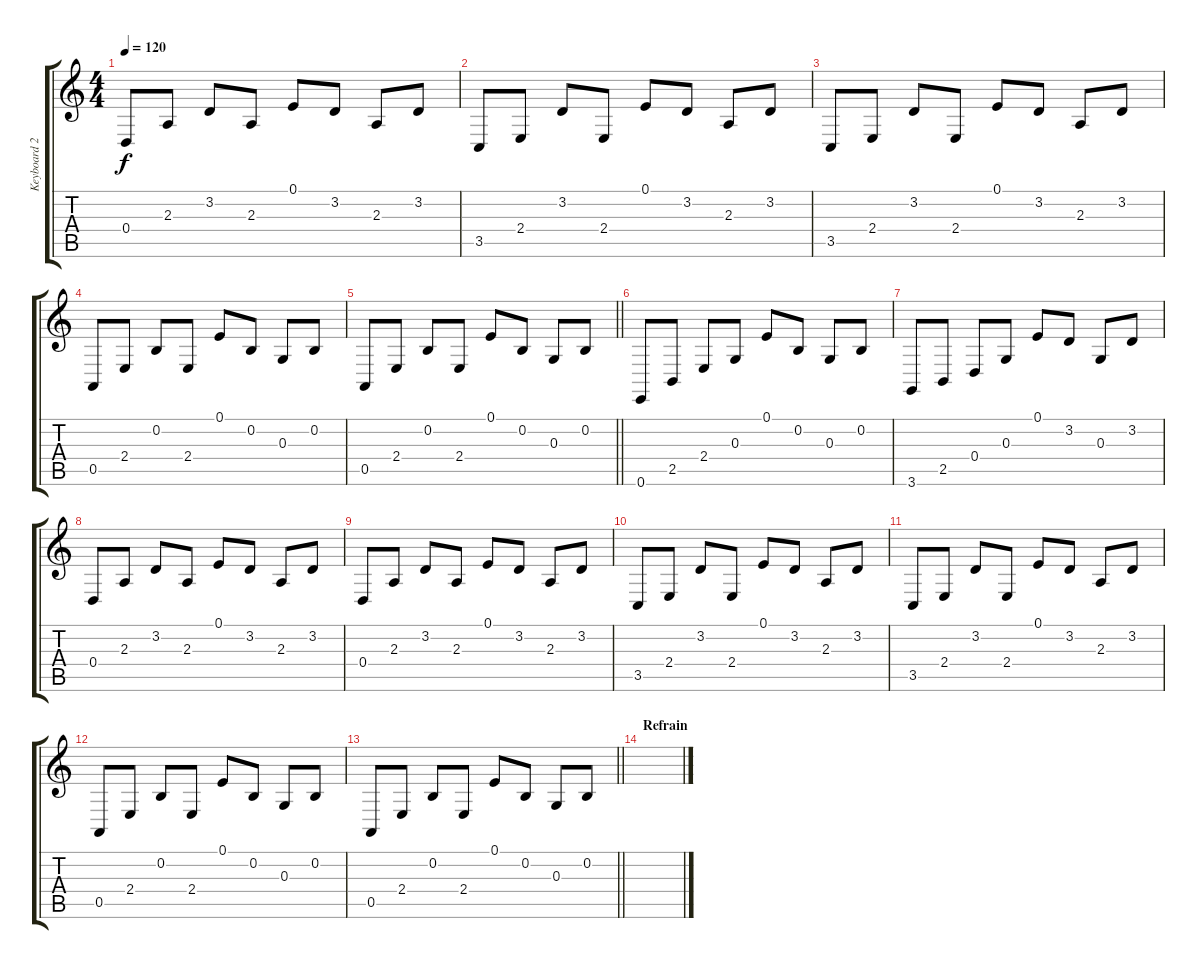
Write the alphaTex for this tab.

\track ("Keyboard 2" "Keyboard 2") {instrument pad4choir}
\staff {score tabs}
\tuning (E4 B3 G3 D3 A2 E2) {hide}
\ts (4 4)
\tempo 120
\clef g2
\ks c
0.4.8{dy f} 2.3.8 3.2.8 2.3.8 0.1.8 3.2.8 2.3.8 3.2.8 |
3.5.8 2.4.8 3.2.8 2.4.8 0.1.8 3.2.8 2.3.8 3.2.8 |
3.5.8 2.4.8 3.2.8 2.4.8 0.1.8 3.2.8 2.3.8 3.2.8 |
0.5.8 2.4.8 0.2.8 2.4.8 0.1.8 0.2.8 0.3.8 0.2.8 |
\barLineRight lightlight
0.5.8 2.4.8 0.2.8 2.4.8 0.1.8 0.2.8 0.3.8 0.2.8 |
0.6.8 2.5.8 2.4.8 0.3.8 0.1.8 0.2.8 0.3.8 0.2.8 |
3.6.8 2.5.8 0.4.8 0.3.8 0.1.8 3.2.8 0.3.8 3.2.8 |
0.4.8 2.3.8 3.2.8 2.3.8 0.1.8 3.2.8 2.3.8 3.2.8 |
0.4.8 2.3.8 3.2.8 2.3.8 0.1.8 3.2.8 2.3.8 3.2.8 |
3.5.8 2.4.8 3.2.8 2.4.8 0.1.8 3.2.8 2.3.8 3.2.8 |
3.5.8 2.4.8 3.2.8 2.4.8 0.1.8 3.2.8 2.3.8 3.2.8 |
0.5.8 2.4.8 0.2.8 2.4.8 0.1.8 0.2.8 0.3.8 0.2.8 |
\barLineRight lightlight
0.5.8 2.4.8 0.2.8 2.4.8 0.1.8 0.2.8 0.3.8 0.2.8 |
\section ("" "Refrain")
